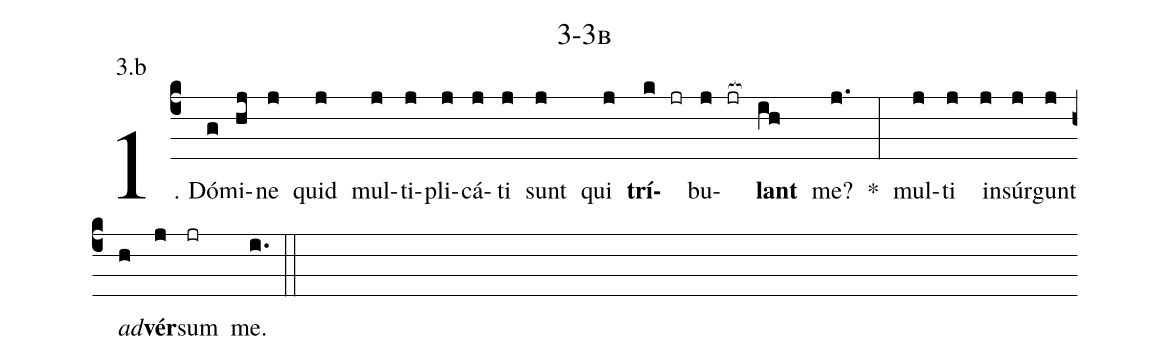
name: 3-3b;
annotation: 3.b;
%%
(c4)1. Dó(g)mi(hj)ne(j) quid(j) mul(j)ti(j)pli(j)cá(j)ti(j) sunt(j) qui(j) <b>trí</b>(k jr)bu(j jr[ocb:1{])<b>lant</b>(ih[ocb:0}]) me?(j.) *(:) mul(j)ti(j) in(j)súr(j)gunt(j) <i>ad</i>(h)<b>vér</b>(j)sum(jr) me.(i.) (::)
